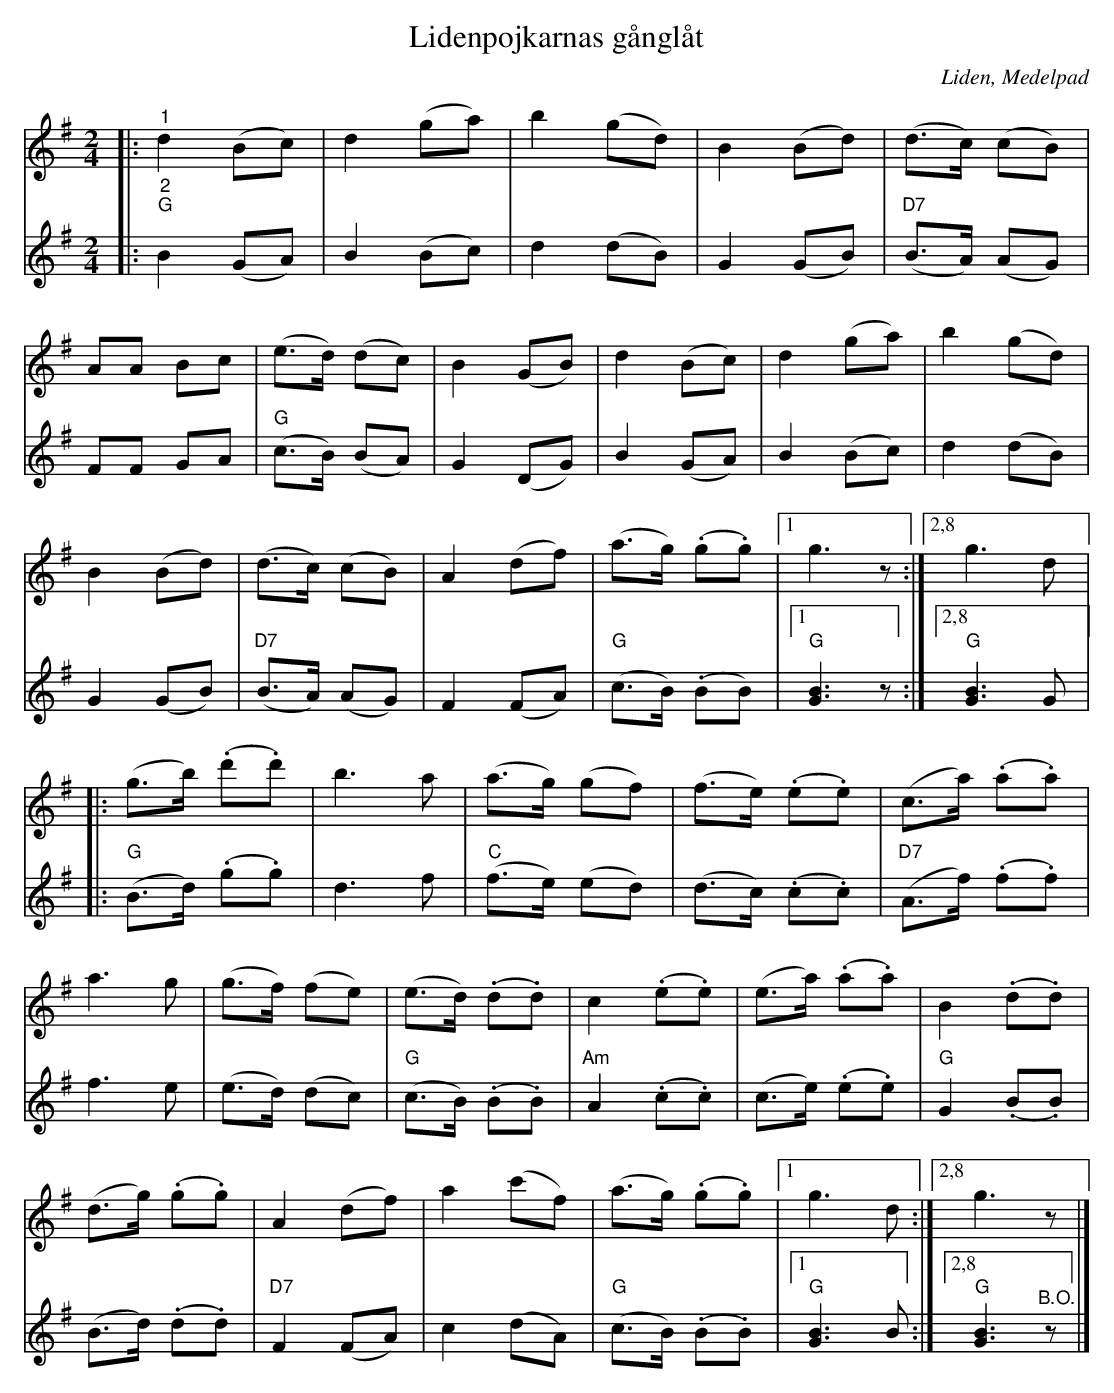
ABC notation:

X:1
T:Lidenpojkarnas gånglåt
O:Liden, Medelpad
L:1/8
M:2/4
K:G
V:1
|:"^1" d2 (Bc) | d2 (ga) | b2 (gd) | B2 (Bd) | (d>c) (cB) |
AA Bc | (e>d) (dc) | B2 (GB) | d2 (Bc) | d2 (ga) | b2 (gd) |
B2 (Bd) | (d>c) (cB) | A2 (df) | (a>g) (.g.g) |1 g3 z :|2,8 g3 d |:
(g>b) (.d'.d') | b3 a | (a>g) (gf) | (f>e) (.e.e) | (c>a) (.a.a) |
a3 g | (g>f) (fe) | (e>d) (.d.d) | c2 (.e.e) | (e>a) (.a.a) | B2 (.d.d) |
(d>g) (.g.g) | A2 (df) | a2 (c'f) | (a>g) (.g.g) |1 g3 d :|2,8 g3 z |]
V:2
|:"^2" "G" B2 (GA) | B2 (Bc) | d2 (dB) | G2 (GB) | "D7" (B>A) (AG) | FF GA |
"G" (c>B) (BA) | G2 (DG) | B2 (GA) | B2 (Bc) | d2 (dB) | G2 (GB) |
"D7" (B>A) (AG) | F2 (FA) | "G" (c>B) (.BB) |1"G" [GB]3 z :|2,8 "G" [GB]3 G |:
"G" (B>d) (.g.g) | d3 f | "C" (f>e) (ed) | (d>c) (.c.c) |"D7" (A>f) (.f.f) |
f3 e | (e>d) (dc) |"G" (c>B) (.B.B) |"Am" A2 (.c.c) | (c>e) (.e.e) |"G" G2 (.B.B) |
(B>d) (.d.d) | "D7" F2 (FA) | c2 (dA) |"G" (c>B) (.B.B) |1"G" [GB]3 B :|2,8"G" [GB]3"^B.O." z |]
